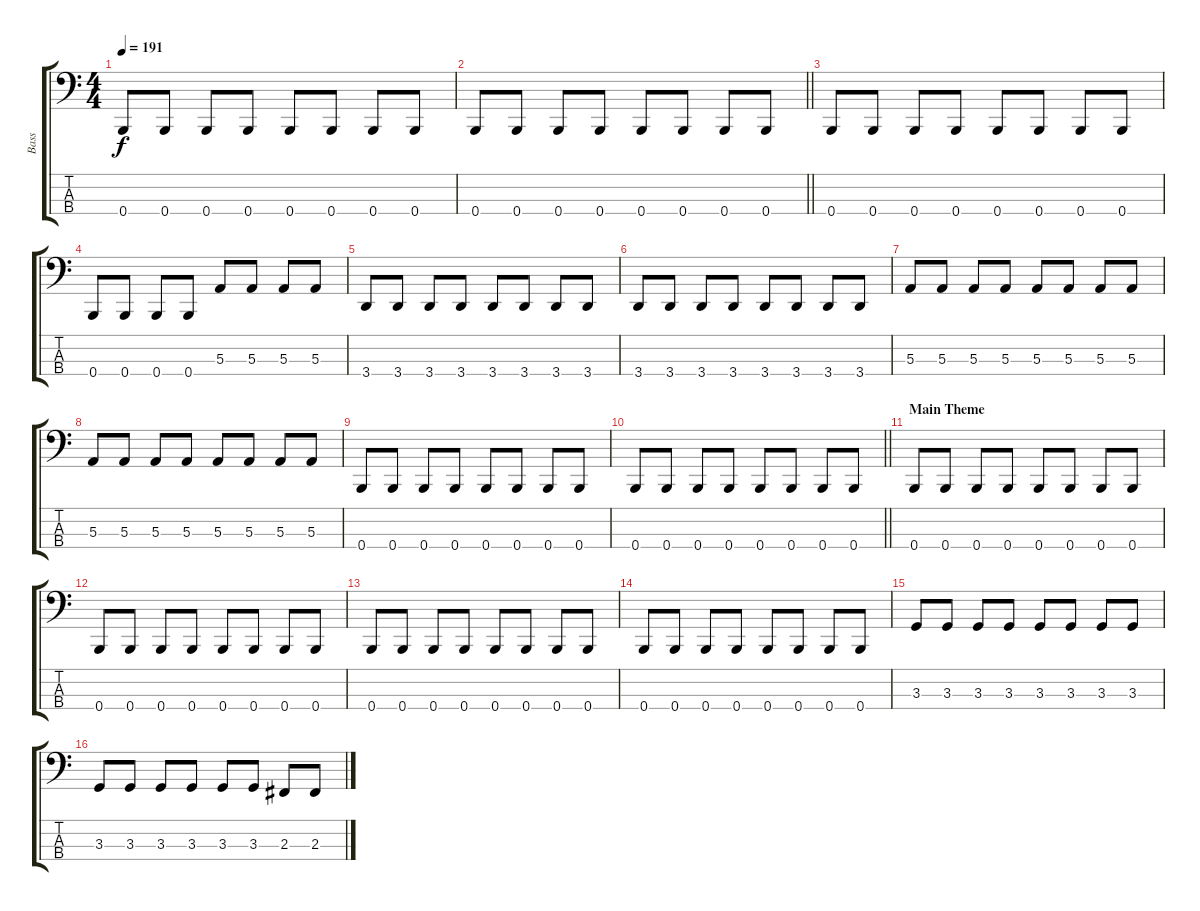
\track ("Bass" "Bass") {instrument electricbassfinger}
\staff {score tabs}
\tuning (D2 A1 E1 B0) {hide}
\ts (4 4)
\tempo 191
\clef f4
\ks c
0.4.8{dy f} 0.4.8 0.4.8 0.4.8 0.4.8 0.4.8 0.4.8 0.4.8 |
\barLineRight lightlight
0.4.8 0.4.8 0.4.8 0.4.8 0.4.8 0.4.8 0.4.8 0.4.8 |
\section ("" "")
0.4.8 0.4.8 0.4.8 0.4.8 0.4.8 0.4.8 0.4.8 0.4.8 |
0.4.8 0.4.8 0.4.8 0.4.8 5.3.8 5.3.8 5.3.8 5.3.8 |
3.4.8 3.4.8 3.4.8 3.4.8 3.4.8 3.4.8 3.4.8 3.4.8 |
3.4.8 3.4.8 3.4.8 3.4.8 3.4.8 3.4.8 3.4.8 3.4.8 |
5.3.8 5.3.8 5.3.8 5.3.8 5.3.8 5.3.8 5.3.8 5.3.8 |
5.3.8 5.3.8 5.3.8 5.3.8 5.3.8 5.3.8 5.3.8 5.3.8 |
0.4.8 0.4.8 0.4.8 0.4.8 0.4.8 0.4.8 0.4.8 0.4.8 |
\barLineRight lightlight
0.4.8 0.4.8 0.4.8 0.4.8 0.4.8 0.4.8 0.4.8 0.4.8 |
\section ("" "Main Theme")
0.4.8 0.4.8 0.4.8 0.4.8 0.4.8 0.4.8 0.4.8 0.4.8 |
0.4.8 0.4.8 0.4.8 0.4.8 0.4.8 0.4.8 0.4.8 0.4.8 |
0.4.8 0.4.8 0.4.8 0.4.8 0.4.8 0.4.8 0.4.8 0.4.8 |
0.4.8 0.4.8 0.4.8 0.4.8 0.4.8 0.4.8 0.4.8 0.4.8 |
3.3.8 3.3.8 3.3.8 3.3.8 3.3.8 3.3.8 3.3.8 3.3.8 |
3.3.8 3.3.8 3.3.8 3.3.8 3.3.8 3.3.8 2.3.8 2.3.8
